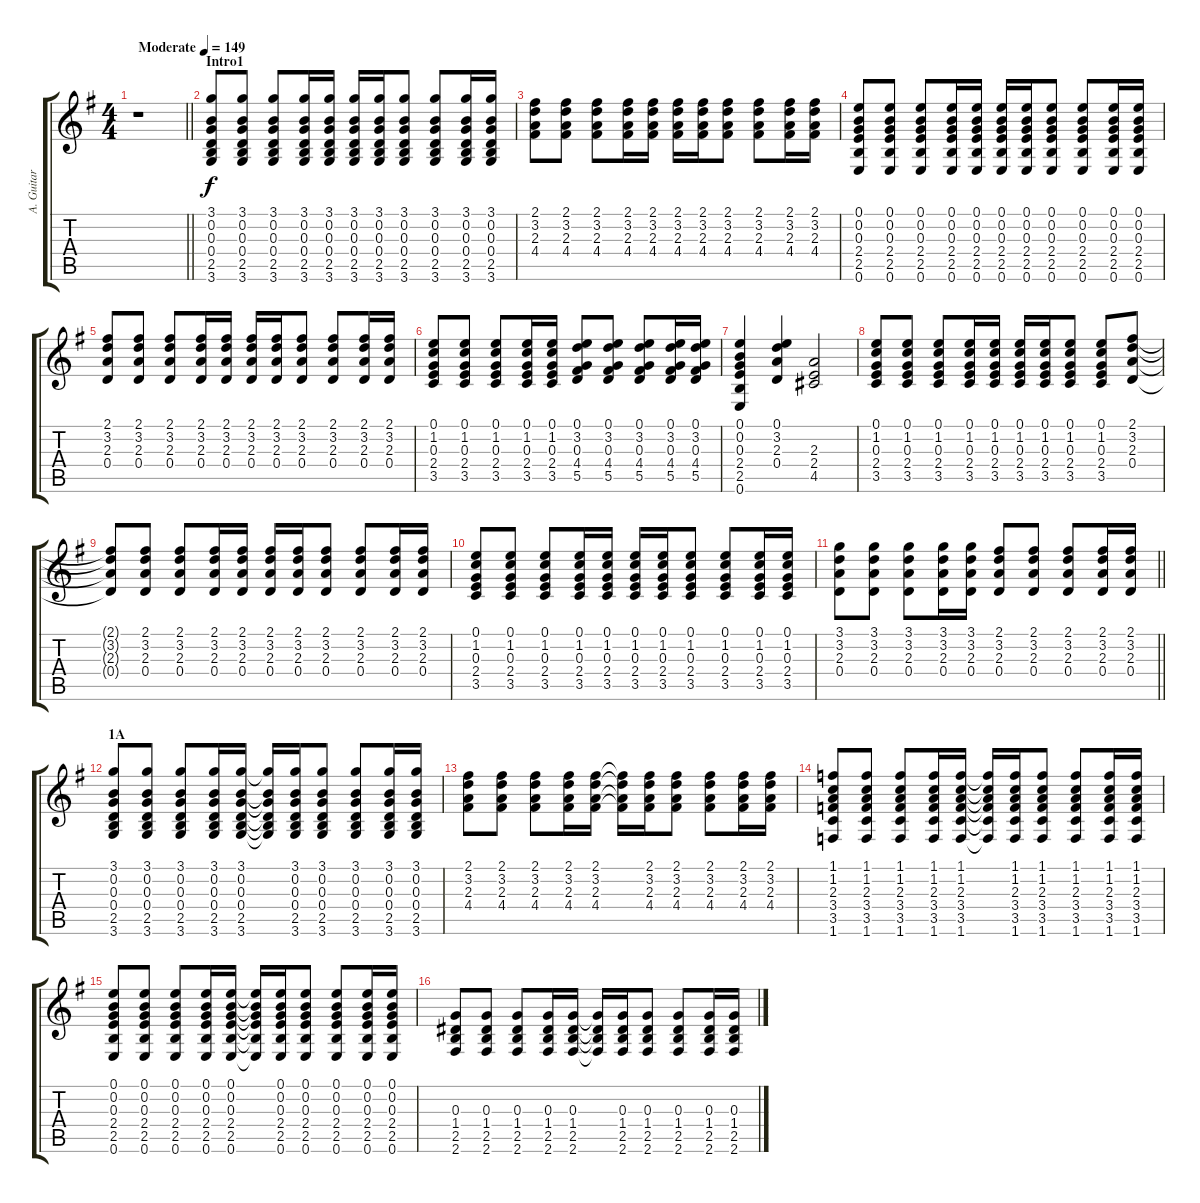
\track ("A. Guitar" "A. Guitar") {instrument acousticguitarsteel}
\staff {score tabs}
\tuning (E4 B3 G3 D3 A2 E2) {hide}
\ts (4 4)
\tempo (149 "Moderate")
\clef g2
\barLineRight lightlight
\ks g
r.1{dy f instrument acousticguitarsteel} |
\section ("" "Intro1")
(3.1 0.2 0.3 0.4 2.5 3.6).8 (3.1 0.2 0.3 0.4 2.5 3.6).8 (3.1 0.2 0.3 0.4 2.5 3.6).8 (3.1 0.2 0.3 0.4 2.5 3.6).16 (3.1 0.2 0.3 0.4 2.5 3.6).16 (3.1 0.2 0.3 0.4 2.5 3.6).16 (3.1 0.2 0.3 0.4 2.5 3.6).16 (3.1 0.2 0.3 0.4 2.5 3.6).8 (3.1 0.2 0.3 0.4 2.5 3.6).8 (3.1 0.2 0.3 0.4 2.5 3.6).16 (3.1 0.2 0.3 0.4 2.5 3.6).16 |
(2.1 3.2 2.3 4.4).8 (2.1 3.2 2.3 4.4).8 (2.1 3.2 2.3 4.4).8 (2.1 3.2 2.3 4.4).16 (2.1 3.2 2.3 4.4).16 (2.1 3.2 2.3 4.4).16 (2.1 3.2 2.3 4.4).16 (2.1 3.2 2.3 4.4).8 (2.1 3.2 2.3 4.4).8 (2.1 3.2 2.3 4.4).16 (2.1 3.2 2.3 4.4).16 |
(0.1 0.2 0.3 2.4 2.5 0.6).8 (0.1 0.2 0.3 2.4 2.5 0.6).8 (0.1 0.2 0.3 2.4 2.5 0.6).8 (0.1 0.2 0.3 2.4 2.5 0.6).16 (0.1 0.2 0.3 2.4 2.5 0.6).16 (0.1 0.2 0.3 2.4 2.5 0.6).16 (0.1 0.2 0.3 2.4 2.5 0.6).16 (0.1 0.2 0.3 2.4 2.5 0.6).8 (0.1 0.2 0.3 2.4 2.5 0.6).8 (0.1 0.2 0.3 2.4 2.5 0.6).16 (0.1 0.2 0.3 2.4 2.5 0.6).16 |
(2.1 3.2 2.3 0.4).8 (2.1 3.2 2.3 0.4).8 (2.1 3.2 2.3 0.4).8 (2.1 3.2 2.3 0.4).16 (2.1 3.2 2.3 0.4).16 (2.1 3.2 2.3 0.4).16 (2.1 3.2 2.3 0.4).16 (2.1 3.2 2.3 0.4).8 (2.1 3.2 2.3 0.4).8 (2.1 3.2 2.3 0.4).16 (2.1 3.2 2.3 0.4).16 |
(0.1 1.2 0.3 2.4 3.5).8 (0.1 1.2 0.3 2.4 3.5).8 (0.1 1.2 0.3 2.4 3.5).8 (0.1 1.2 0.3 2.4 3.5).16 (0.1 1.2 0.3 2.4 3.5).16 (0.1 3.2 0.3 4.4 5.5).8 (0.1 3.2 0.3 4.4 5.5).8 (0.1 3.2 0.3 4.4 5.5).8 (0.1 3.2 0.3 4.4 5.5).16 (0.1 3.2 0.3 4.4 5.5).16 |
(0.1 0.2 0.3 2.4 2.5 0.6).4 (0.1 3.2 2.3 0.4).4 (2.3 2.4 4.5).2 |
(0.1 1.2 0.3 2.4 3.5).8 (0.1 1.2 0.3 2.4 3.5).8 (0.1 1.2 0.3 2.4 3.5).8 (0.1 1.2 0.3 2.4 3.5).16 (0.1 1.2 0.3 2.4 3.5).16 (0.1 1.2 0.3 2.4 3.5).16 (0.1 1.2 0.3 2.4 3.5).16 (0.1 1.2 0.3 2.4 3.5).8 (0.1 1.2 0.3 2.4 3.5).8 (2.1 3.2 2.3 0.4).8 |
(2.1{t} 3.2{t} 2.3{t} 0.4{t}).8 (2.1 3.2 2.3 0.4).8 (2.1 3.2 2.3 0.4).8 (2.1 3.2 2.3 0.4).16 (2.1 3.2 2.3 0.4).16 (2.1 3.2 2.3 0.4).16 (2.1 3.2 2.3 0.4).16 (2.1 3.2 2.3 0.4).8 (2.1 3.2 2.3 0.4).8 (2.1 3.2 2.3 0.4).16 (2.1 3.2 2.3 0.4).16 |
(0.1 1.2 0.3 2.4 3.5).8 (0.1 1.2 0.3 2.4 3.5).8 (0.1 1.2 0.3 2.4 3.5).8 (0.1 1.2 0.3 2.4 3.5).16 (0.1 1.2 0.3 2.4 3.5).16 (0.1 1.2 0.3 2.4 3.5).16 (0.1 1.2 0.3 2.4 3.5).16 (0.1 1.2 0.3 2.4 3.5).8 (0.1 1.2 0.3 2.4 3.5).8 (0.1 1.2 0.3 2.4 3.5).16 (0.1 1.2 0.3 2.4 3.5).16 |
\barLineRight lightlight
(3.1 3.2 2.3 0.4).8 (3.1 3.2 2.3 0.4).8 (3.1 3.2 2.3 0.4).8 (3.1 3.2 2.3 0.4).16 (3.1 3.2 2.3 0.4).16 (2.1 3.2 2.3 0.4).8 (2.1 3.2 2.3 0.4).8 (2.1 3.2 2.3 0.4).8 (2.1 3.2 2.3 0.4).16 (2.1 3.2 2.3 0.4).16 |
\section ("" "1A")
(3.1 0.2 0.3 0.4 2.5 3.6).8 (3.1 0.2 0.3 0.4 2.5 3.6).8 (3.1 0.2 0.3 0.4 2.5 3.6).8 (3.1 0.2 0.3 0.4 2.5 3.6).16 (3.1 0.2 0.3 0.4 2.5 3.6).16 (3.1{t} 0.2{t} 0.3{t} 0.4{t} 2.5{t} 3.6{t}).16 (3.1 0.2 0.3 0.4 2.5 3.6).16 (3.1 0.2 0.3 0.4 2.5 3.6).8 (3.1 0.2 0.3 0.4 2.5 3.6).8 (3.1 0.2 0.3 0.4 2.5 3.6).16 (3.1 0.2 0.3 0.4 2.5 3.6).16 |
(2.1 3.2 2.3 4.4).8 (2.1 3.2 2.3 4.4).8 (2.1 3.2 2.3 4.4).8 (2.1 3.2 2.3 4.4).16 (2.1 3.2 2.3 4.4).16 (2.1{t} 3.2{t} 2.3{t} 4.4{t}).16 (2.1 3.2 2.3 4.4).16 (2.1 3.2 2.3 4.4).8 (2.1 3.2 2.3 4.4).8 (2.1 3.2 2.3 4.4).16 (2.1 3.2 2.3 4.4).16 |
(1.1 1.2 2.3 3.4 3.5 1.6).8 (1.1 1.2 2.3 3.4 3.5 1.6).8 (1.1 1.2 2.3 3.4 3.5 1.6).8 (1.1 1.2 2.3 3.4 3.5 1.6).16 (1.1 1.2 2.3 3.4 3.5 1.6).16 (1.1{t} 1.2{t} 2.3{t} 3.4{t} 3.5{t} 1.6{t}).16 (1.1 1.2 2.3 3.4 3.5 1.6).16 (1.1 1.2 2.3 3.4 3.5 1.6).8 (1.1 1.2 2.3 3.4 3.5 1.6).8 (1.1 1.2 2.3 3.4 3.5 1.6).16 (1.1 1.2 2.3 3.4 3.5 1.6).16 |
(0.1 0.2 0.3 2.4 2.5 0.6).8 (0.1 0.2 0.3 2.4 2.5 0.6).8 (0.1 0.2 0.3 2.4 2.5 0.6).8 (0.1 0.2 0.3 2.4 2.5 0.6).16 (0.1 0.2 0.3 2.4 2.5 0.6).16 (0.1{t} 0.2{t} 0.3{t} 2.4{t} 2.5{t} 0.6{t}).16 (0.1 0.2 0.3 2.4 2.5 0.6).16 (0.1 0.2 0.3 2.4 2.5 0.6).8 (0.1 0.2 0.3 2.4 2.5 0.6).8 (0.1 0.2 0.3 2.4 2.5 0.6).16 (0.1 0.2 0.3 2.4 2.5 0.6).16 |
(0.3 1.4 2.5 2.6).8 (0.3 1.4 2.5 2.6).8 (0.3 1.4 2.5 2.6).8 (0.3 1.4 2.5 2.6).16 (0.3 1.4 2.5 2.6).16 (0.3{t} 1.4{t} 2.5{t} 2.6{t}).16 (0.3 1.4 2.5 2.6).16 (0.3 1.4 2.5 2.6).8 (0.3 1.4 2.5 2.6).8 (0.3 1.4 2.5 2.6).16 (0.3 1.4 2.5 2.6).16
